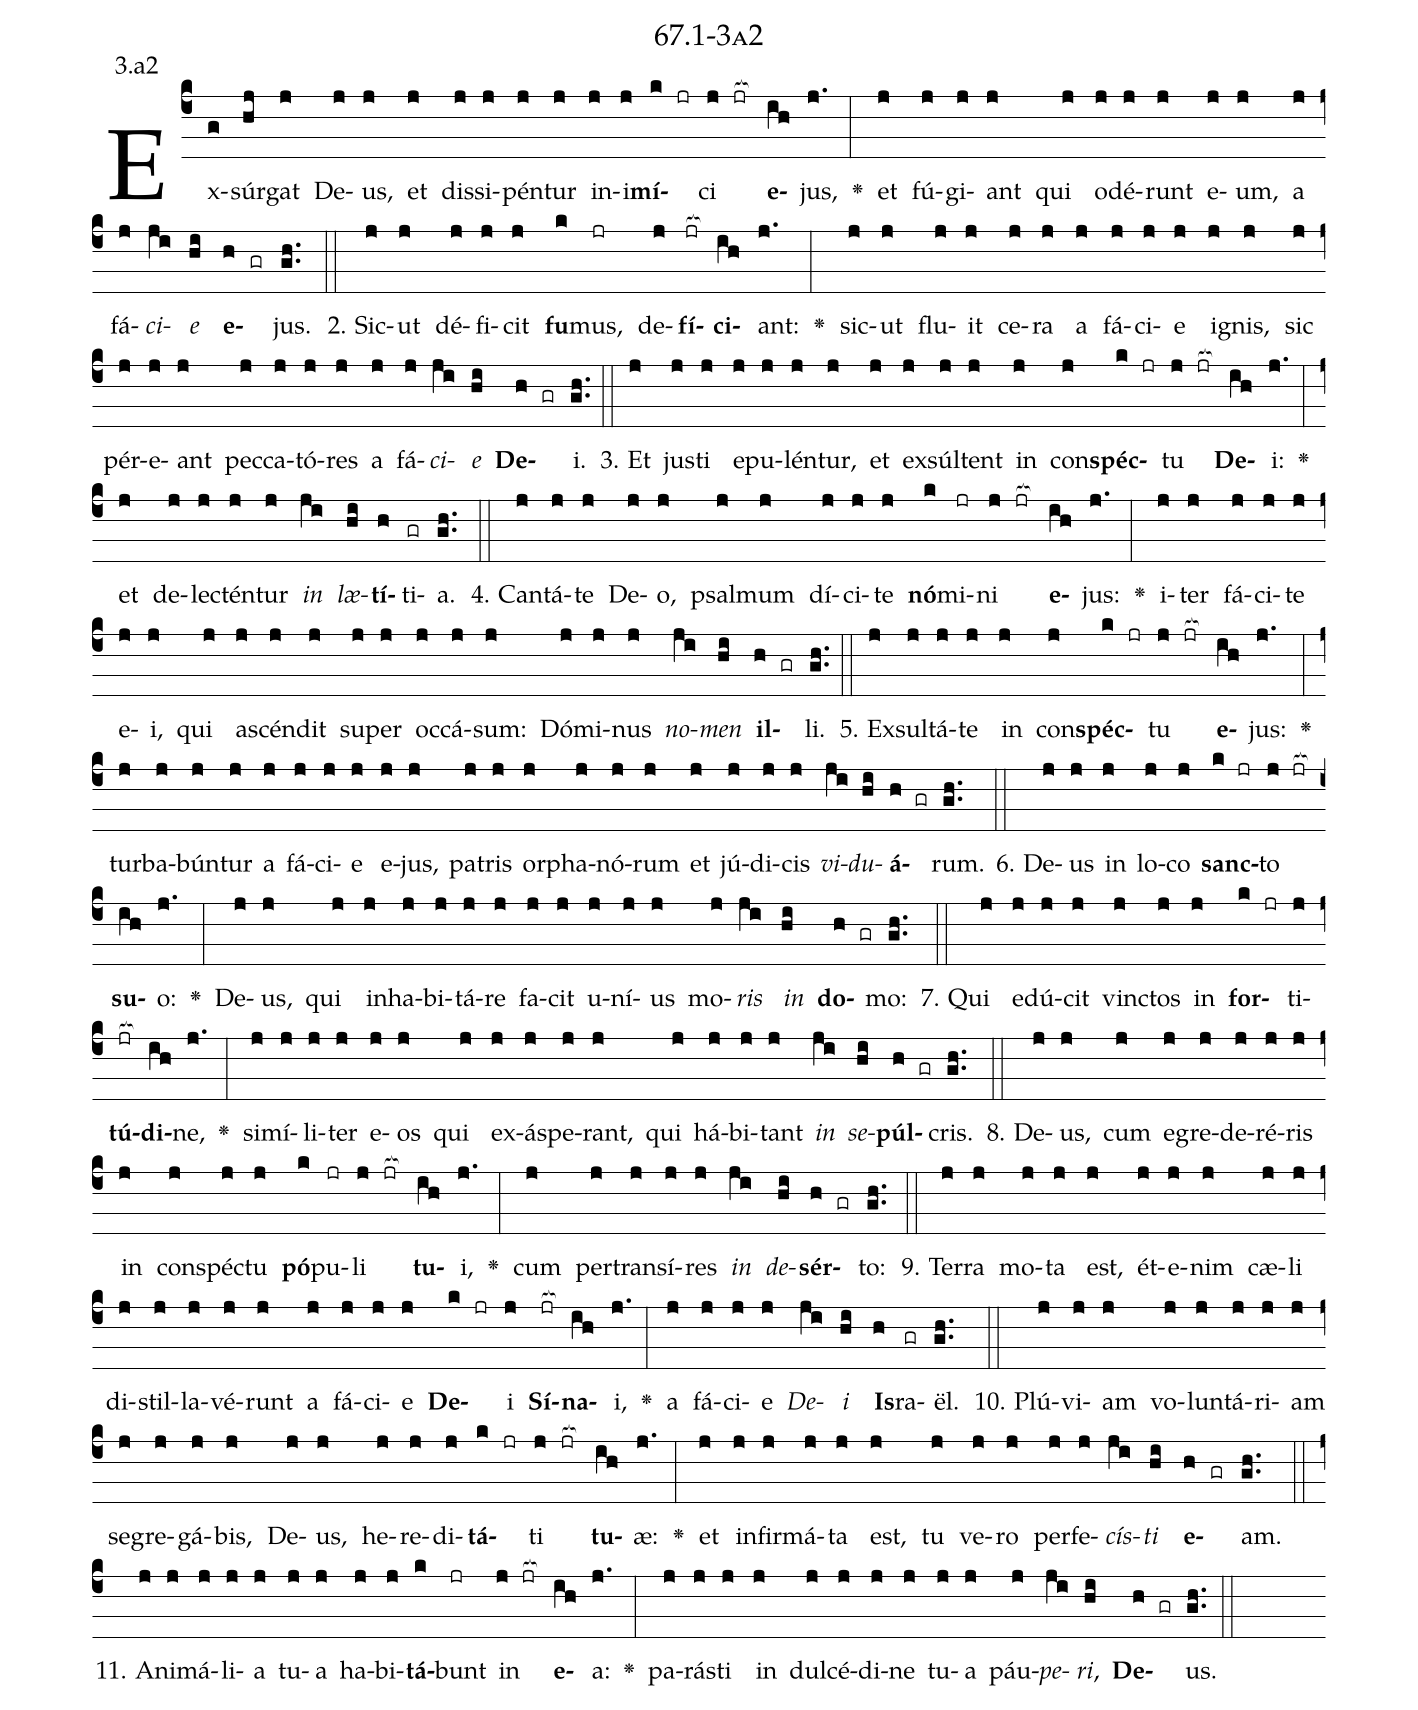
name: 67.1-3a2;
annotation: 3.a2;
%%
(c4)Ex(g)súr(hj)gat(j) De(j)us,(j) et(j) dis(j)si(j)pén(j)tur(j) in(j)i(j)<b>mí</b>(k jr)ci(j jr[ocb:1{]) <b>e</b>(ih[ocb:0}])jus,(j.) <v>\greheightstar</v>(:) et(j) fú(j)gi(j)ant(j) qui(j) o(j)dé(j)runt(j) e(j)um,(j) a(j) fá(j)<i>ci</i>(ji)<i>e</i>(hi) <b>e</b>(h gr)jus.(gh..) (::)
2. Sic(j)ut(j) dé(j)fi(j)cit(j) <b>fu</b>(k)mus,(jr) de(j)<b>fí</b>(jr[ocb:1{])<b>ci</b>(ih[ocb:0}])ant:(j.) <v>\greheightstar</v>(:) sic(j)ut(j) flu(j)it(j) ce(j)ra(j) a(j) fá(j)ci(j)e(j) i(j)gnis,(j) sic(j) pér(j)e(j)ant(j) pec(j)ca(j)tó(j)res(j) a(j) fá(j)<i>ci</i>(ji)<i>e</i>(hi) <b>De</b>(h gr)i.(gh..) (::)
3. Et(j) jus(j)ti(j) e(j)pu(j)lén(j)tur,(j) et(j) ex(j)súl(j)tent(j) in(j) con(j)<b>spéc</b>(k jr)tu(j jr[ocb:1{]) <b>De</b>(ih[ocb:0}])i:(j.) <v>\greheightstar</v>(:) et(j) de(j)lec(j)tén(j)tur(j) <i>in</i>(ji) <i>læ</i>(hi)<b>tí</b>(h)ti(gr)a.(gh..) (::)
4. Can(j)tá(j)te(j) De(j)o,(j) psal(j)mum(j) dí(j)ci(j)te(j) <b>nó</b>(k)mi(jr)ni(j jr[ocb:1{]) <b>e</b>(ih[ocb:0}])jus:(j.) <v>\greheightstar</v>(:) i(j)ter(j) fá(j)ci(j)te(j) e(j)i,(j) qui(j) a(j)scén(j)dit(j) su(j)per(j) oc(j)cá(j)sum:(j) Dó(j)mi(j)nus(j) <i>no</i>(ji)<i>men</i>(hi) <b>il</b>(h gr)li.(gh..) (::)
5. Ex(j)sul(j)tá(j)te(j) in(j) con(j)<b>spéc</b>(k jr)tu(j jr[ocb:1{]) <b>e</b>(ih[ocb:0}])jus:(j.) <v>\greheightstar</v>(:) tur(j)ba(j)bún(j)tur(j) a(j) fá(j)ci(j)e(j) e(j)jus,(j) pa(j)tris(j) or(j)pha(j)nó(j)rum(j) et(j) jú(j)di(j)cis(j) <i>vi</i>(ji)<i>du</i>(hi)<b>á</b>(h gr)rum.(gh..) (::)
6. De(j)us(j) in(j) lo(j)co(j) <b>sanc</b>(k jr)to(j jr[ocb:1{]) <b>su</b>(ih[ocb:0}])o:(j.) <v>\greheightstar</v>(:) De(j)us,(j) qui(j) in(j)ha(j)bi(j)tá(j)re(j) fa(j)cit(j) u(j)ní(j)us(j) mo(j)<i>ris</i>(ji) <i>in</i>(hi) <b>do</b>(h gr)mo:(gh..) (::)
7. Qui(j) e(j)dú(j)cit(j) vinc(j)tos(j) in(j) <b>for</b>(k jr)ti(j)<b>tú</b>(jr[ocb:1{])<b>di</b>(ih[ocb:0}])ne,(j.) <v>\greheightstar</v>(:) si(j)mí(j)li(j)ter(j) e(j)os(j) qui(j) ex(j)ás(j)pe(j)rant,(j) qui(j) há(j)bi(j)tant(j) <i>in</i>(ji) <i>se</i>(hi)<b>púl</b>(h gr)cris.(gh..) (::)
8. De(j)us,(j) cum(j) e(j)gre(j)de(j)ré(j)ris(j) in(j) con(j)spéc(j)tu(j) <b>pó</b>(k)pu(jr)li(j jr[ocb:1{]) <b>tu</b>(ih[ocb:0}])i,(j.) <v>\greheightstar</v>(:) cum(j) per(j)trans(j)í(j)res(j) <i>in</i>(ji) <i>de</i>(hi)<b>sér</b>(h gr)to:(gh..) (::)
9. Ter(j)ra(j) mo(j)ta(j) est,(j) ét(j)e(j)nim(j) cæ(j)li(j) di(j)stil(j)la(j)vé(j)runt(j) a(j) fá(j)ci(j)e(j) <b>De</b>(k jr)i(j) <b>Sí</b>(jr[ocb:1{])<b>na</b>(ih[ocb:0}])i,(j.) <v>\greheightstar</v>(:) a(j) fá(j)ci(j)e(j) <i>De</i>(ji)<i>i</i>(hi) <b>Is</b>(h)ra(gr)ël.(gh..) (::)
10. Plú(j)vi(j)am(j) vo(j)lun(j)tá(j)ri(j)am(j) se(j)gre(j)gá(j)bis,(j) De(j)us,(j) he(j)re(j)di(j)<b>tá</b>(k jr)ti(j jr[ocb:1{]) <b>tu</b>(ih[ocb:0}])æ:(j.) <v>\greheightstar</v>(:) et(j) in(j)fir(j)má(j)ta(j) est,(j) tu(j) ve(j)ro(j) per(j)fe(j)<i>cís</i>(ji)<i>ti</i>(hi) <b>e</b>(h gr)am.(gh..) (::)
11. A(j)ni(j)má(j)li(j)a(j) tu(j)a(j) ha(j)bi(j)<b>tá</b>(k)bunt(jr) in(j jr[ocb:1{]) <b>e</b>(ih[ocb:0}])a:(j.) <v>\greheightstar</v>(:) pa(j)rás(j)ti(j) in(j) dul(j)cé(j)di(j)ne(j) tu(j)a(j) páu(j)<i>pe</i>(ji)<i>ri</i>,(hi) <b>De</b>(h gr)us.(gh..) (::)
